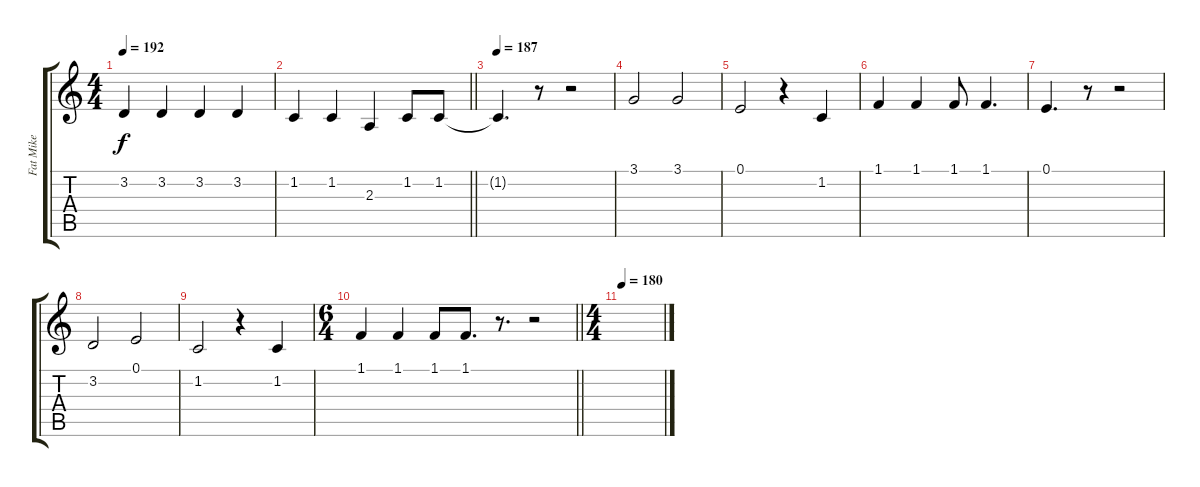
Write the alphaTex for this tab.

\track ("Fat Mike" "Fat Mike") {instrument bassoon}
\staff {score tabs}
\tuning (E4 B3 G3 D3 A2 E2) {hide}
\ts (4 4)
\tempo 192
\clef g2
\ks c
3.2.4{dy f} 3.2.4 3.2.4 3.2.4 |
\barLineRight lightlight
1.2.4 1.2.4 2.3.4 1.2.8 1.2.8 |
\section ("" "")
\tempo 187
1.2{t}.4{d} r.8 r.2 |
3.1.2 3.1.2 |
0.1.2 r.4 1.2.4 |
1.1.4 1.1.4 1.1.8 1.1.4{d} |
0.1.4{d} r.8 r.2 |
3.2.2 0.1.2 |
1.2.2 r.4 1.2.4 |
\ts (6 4)
\barLineRight lightlight
1.1.4 1.1.4 1.1.8 1.1.8{d} r.8{d} r.2 |
\ts (4 4)
\tempo 180
